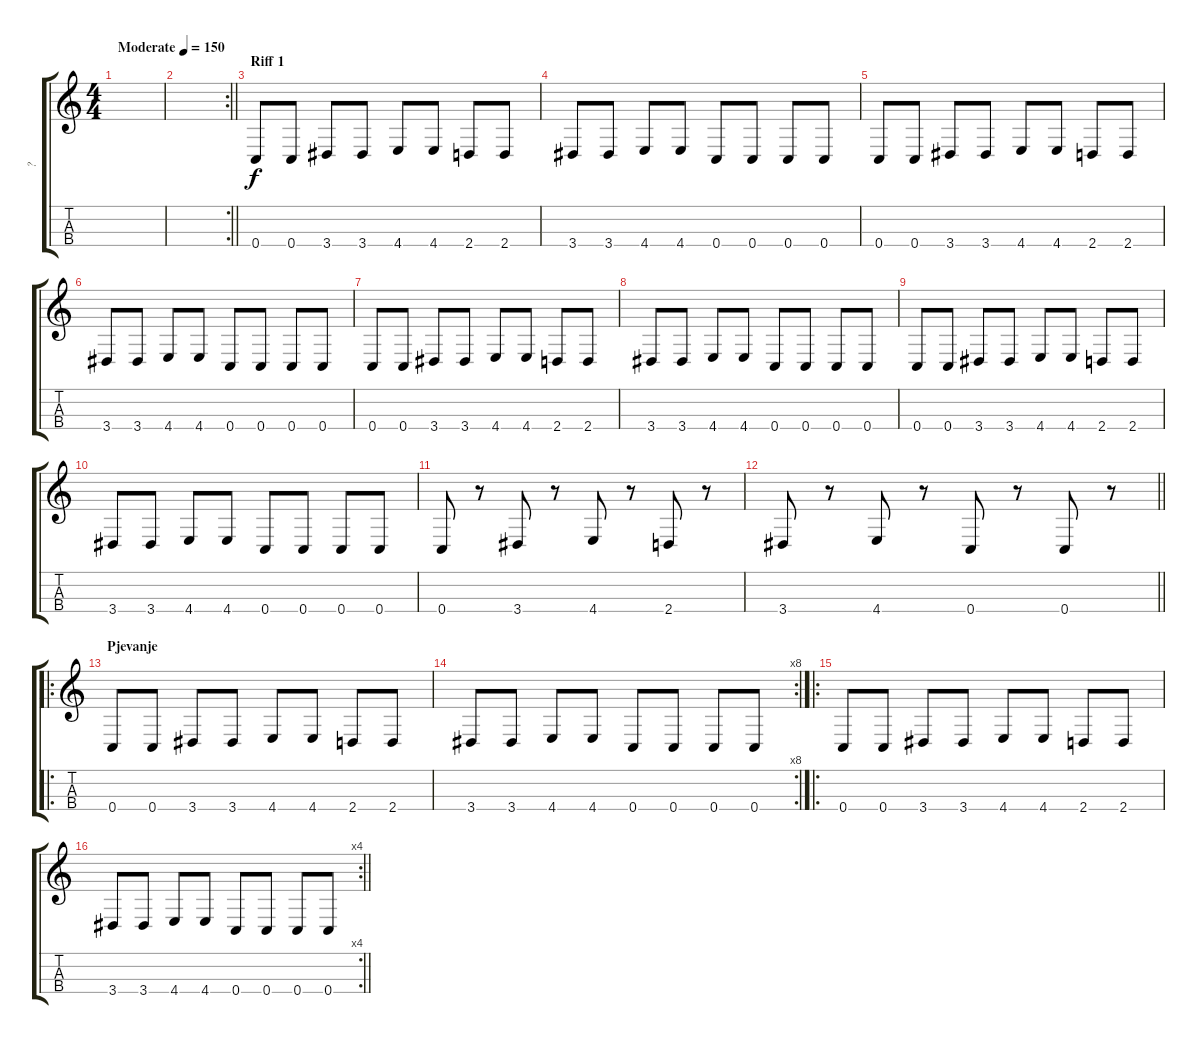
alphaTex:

\track ("?" "?") {instrument electricbasspick}
\staff {score tabs}
\tuning (F3 C3 G2 C2) {hide}
\ts (4 4)
\tempo (150 "Moderate")
\clef g2
\ks c
|
\rc 2
\barLineRight lightlight
|
\section ("" "Riff 1")
0.4.8 0.4.8 3.4.8 3.4.8 4.4.8 4.4.8 2.4.8 2.4.8 |
3.4.8 3.4.8 4.4.8 4.4.8 0.4.8 0.4.8 0.4.8 0.4.8 |
0.4.8 0.4.8 3.4.8 3.4.8 4.4.8 4.4.8 2.4.8 2.4.8 |
3.4.8 3.4.8 4.4.8 4.4.8 0.4.8 0.4.8 0.4.8 0.4.8 |
0.4.8 0.4.8 3.4.8 3.4.8 4.4.8 4.4.8 2.4.8 2.4.8 |
3.4.8 3.4.8 4.4.8 4.4.8 0.4.8 0.4.8 0.4.8 0.4.8 |
0.4.8 0.4.8 3.4.8 3.4.8 4.4.8 4.4.8 2.4.8 2.4.8 |
3.4.8 3.4.8 4.4.8 4.4.8 0.4.8 0.4.8 0.4.8 0.4.8 |
0.4.8 r.8 3.4.8 r.8 4.4.8 r.8 2.4.8 r.8 |
\barLineRight lightlight
3.4.8 r.8 4.4.8 r.8 0.4.8 r.8 0.4.8 r.8 |
\ro
\section ("" "Pjevanje")
0.4.8 0.4.8 3.4.8 3.4.8 4.4.8 4.4.8 2.4.8 2.4.8 |
\rc 8
3.4.8 3.4.8 4.4.8 4.4.8 0.4.8 0.4.8 0.4.8 0.4.8 |
\ro
0.4.8 0.4.8 3.4.8 3.4.8 4.4.8 4.4.8 2.4.8 2.4.8 |
\rc 4
\barLineRight lightlight
3.4.8 3.4.8 4.4.8 4.4.8 0.4.8 0.4.8 0.4.8 0.4.8
